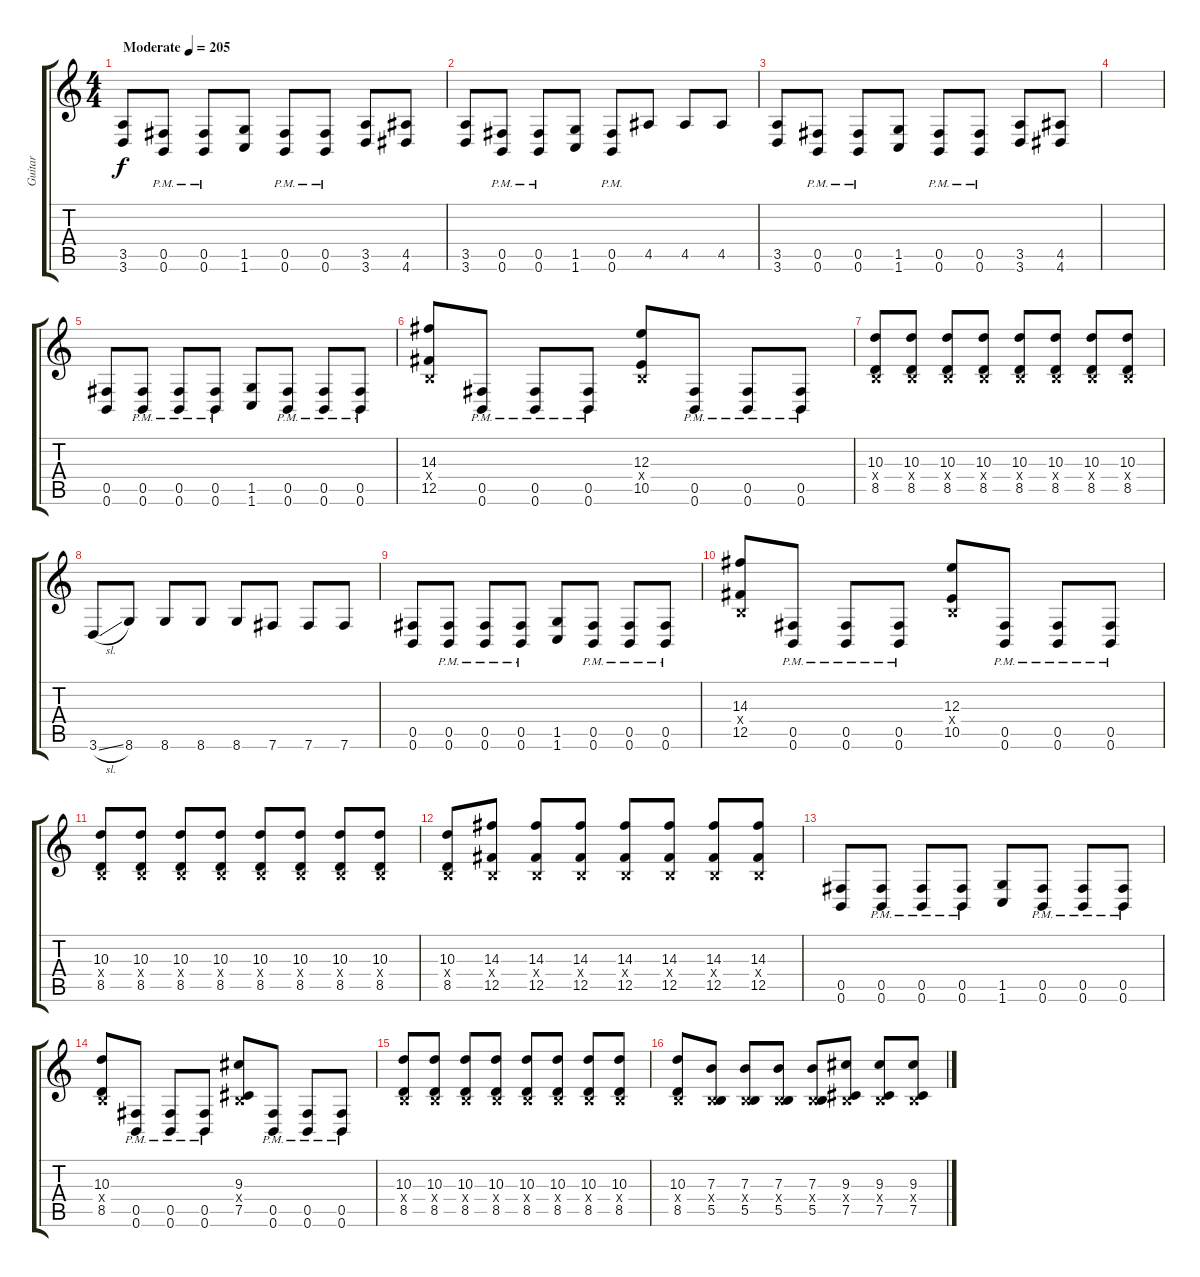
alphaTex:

\track ("Guitar" "Guitar") {instrument distortionguitar}
\staff {score tabs}
\tuning (Db4 Ab3 E3 B2 Gb2 B1) {hide}
\ts (4 4)
\tempo (205 "Moderate")
\clef g2
\ks c
(3.5 3.6).8{dy f instrument distortionguitar} (0.5{pm} 0.6{pm}).8 (0.5{pm} 0.6{pm}).8 (1.5 1.6).8 (0.5{pm} 0.6{pm}).8 (0.5{pm} 0.6{pm}).8 (3.5 3.6).8 (4.5 4.6).8 |
(3.5 3.6).8 (0.5{pm} 0.6{pm}).8 (0.5{pm} 0.6{pm}).8 (1.5 1.6).8 (0.5{pm} 0.6{pm}).8 4.5.8 4.5.8 4.5.8 |
(3.5 3.6).8 (0.5{pm} 0.6{pm}).8 (0.5{pm} 0.6{pm}).8 (1.5 1.6).8 (0.5{pm} 0.6{pm}).8 (0.5{pm} 0.6{pm}).8 (3.5 3.6).8 (4.5 4.6).8 |
|
(0.5 0.6).8 (0.5{pm} 0.6{pm}).8 (0.5{pm} 0.6{pm}).8 (0.5{pm} 0.6).8 (1.5 1.6).8 (0.5{pm} 0.6{pm}).8 (0.5{pm} 0.6{pm}).8 (0.5 0.6{pm}).8 |
(14.3 0.4{x} 12.5).8 (0.5{pm} 0.6{pm}).8 (0.5{pm} 0.6{pm}).8 (0.5{pm} 0.6).8 (12.3 0.4{x} 10.5).8 (0.5{pm} 0.6{pm}).8 (0.5{pm} 0.6{pm}).8 (0.5 0.6{pm}).8 |
(10.3 0.4{x} 8.5).8 (10.3 0.4{x} 8.5).8 (10.3 0.4{x} 8.5).8 (10.3 0.4{x} 8.5).8 (10.3 0.4{x} 8.5).8 (10.3 0.4{x} 8.5).8 (10.3 0.4{x} 8.5).8 (10.3 0.4{x} 8.5).8 |
3.6{sl}.8 8.6.8 8.6.8 8.6.8 8.6.8 7.6.8 7.6.8 7.6.8 |
(0.5 0.6).8 (0.5{pm} 0.6{pm}).8 (0.5{pm} 0.6{pm}).8 (0.5{pm} 0.6).8 (1.5 1.6).8 (0.5{pm} 0.6{pm}).8 (0.5{pm} 0.6{pm}).8 (0.5 0.6{pm}).8 |
(14.3 0.4{x} 12.5).8 (0.5{pm} 0.6{pm}).8 (0.5{pm} 0.6{pm}).8 (0.5{pm} 0.6).8 (12.3 0.4{x} 10.5).8 (0.5{pm} 0.6{pm}).8 (0.5{pm} 0.6{pm}).8 (0.5 0.6{pm}).8 |
(10.3 0.4{x} 8.5).8 (10.3 0.4{x} 8.5).8 (10.3 0.4{x} 8.5).8 (10.3 0.4{x} 8.5).8 (10.3 0.4{x} 8.5).8 (10.3 0.4{x} 8.5).8 (10.3 0.4{x} 8.5).8 (10.3 0.4{x} 8.5).8 |
(10.3 0.4{x} 8.5).8 (14.3 0.4{x} 12.5).8 (14.3 0.4{x} 12.5).8 (14.3 0.4{x} 12.5).8 (14.3 0.4{x} 12.5).8 (14.3 0.4{x} 12.5).8 (14.3 0.4{x} 12.5).8 (14.3 0.4{x} 12.5).8 |
(0.5 0.6).8 (0.5{pm} 0.6{pm}).8 (0.5{pm} 0.6{pm}).8 (0.5{pm} 0.6).8 (1.5 1.6).8 (0.5{pm} 0.6{pm}).8 (0.5{pm} 0.6{pm}).8 (0.5 0.6{pm}).8 |
(10.3 0.4{x} 8.5).8 (0.5{pm} 0.6{pm}).8 (0.5{pm} 0.6{pm}).8 (0.5{pm} 0.6).8 (9.3 0.4{x} 7.5).8 (0.5{pm} 0.6{pm}).8 (0.5{pm} 0.6{pm}).8 (0.5 0.6{pm}).8 |
(10.3 0.4{x} 8.5).8 (10.3 0.4{x} 8.5).8 (10.3 0.4{x} 8.5).8 (10.3 0.4{x} 8.5).8 (10.3 0.4{x} 8.5).8 (10.3 0.4{x} 8.5).8 (10.3 0.4{x} 8.5).8 (10.3 0.4{x} 8.5).8 |
(10.3 0.4{x} 8.5).8 (7.3 0.4{x} 5.5).8 (7.3 0.4{x} 5.5).8 (7.3 0.4{x} 5.5).8 (7.3 0.4{x} 5.5).8 (9.3 0.4{x} 7.5).8 (9.3 0.4{x} 7.5).8 (9.3 0.4{x} 7.5).8
